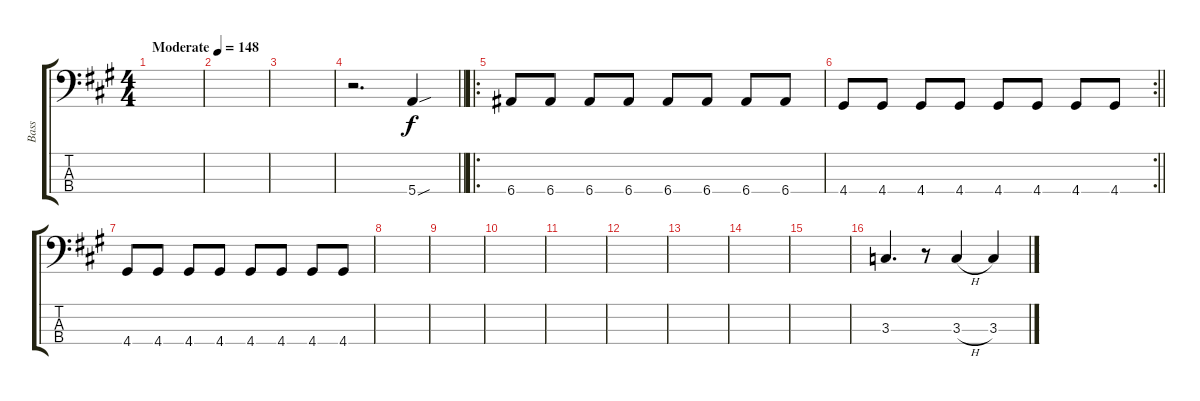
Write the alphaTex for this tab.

\track ("Bass" "Bass") {instrument electricbassfinger}
\staff {score tabs}
\tuning (G2 D2 A1 E1) {hide}
\ts (4 4)
\tempo (148 "Moderate")
\clef f4
\ks a
|
|
|
\barLineRight lightlight
r.2{d} 5.4{sou}.4 |
\ro
6.4.8 6.4.8 6.4.8 6.4.8 6.4.8 6.4.8 6.4.8 6.4.8 |
\rc 2
\barLineRight lightlight
4.4.8 4.4.8 4.4.8 4.4.8 4.4.8 4.4.8 4.4.8 4.4.8 |
4.4.8 4.4.8 4.4.8 4.4.8 4.4.8 4.4.8 4.4.8 4.4.8 |
|
|
|
|
|
|
|
|
3.3.4{d} r.8 3.3{h}.4 3.3.4
